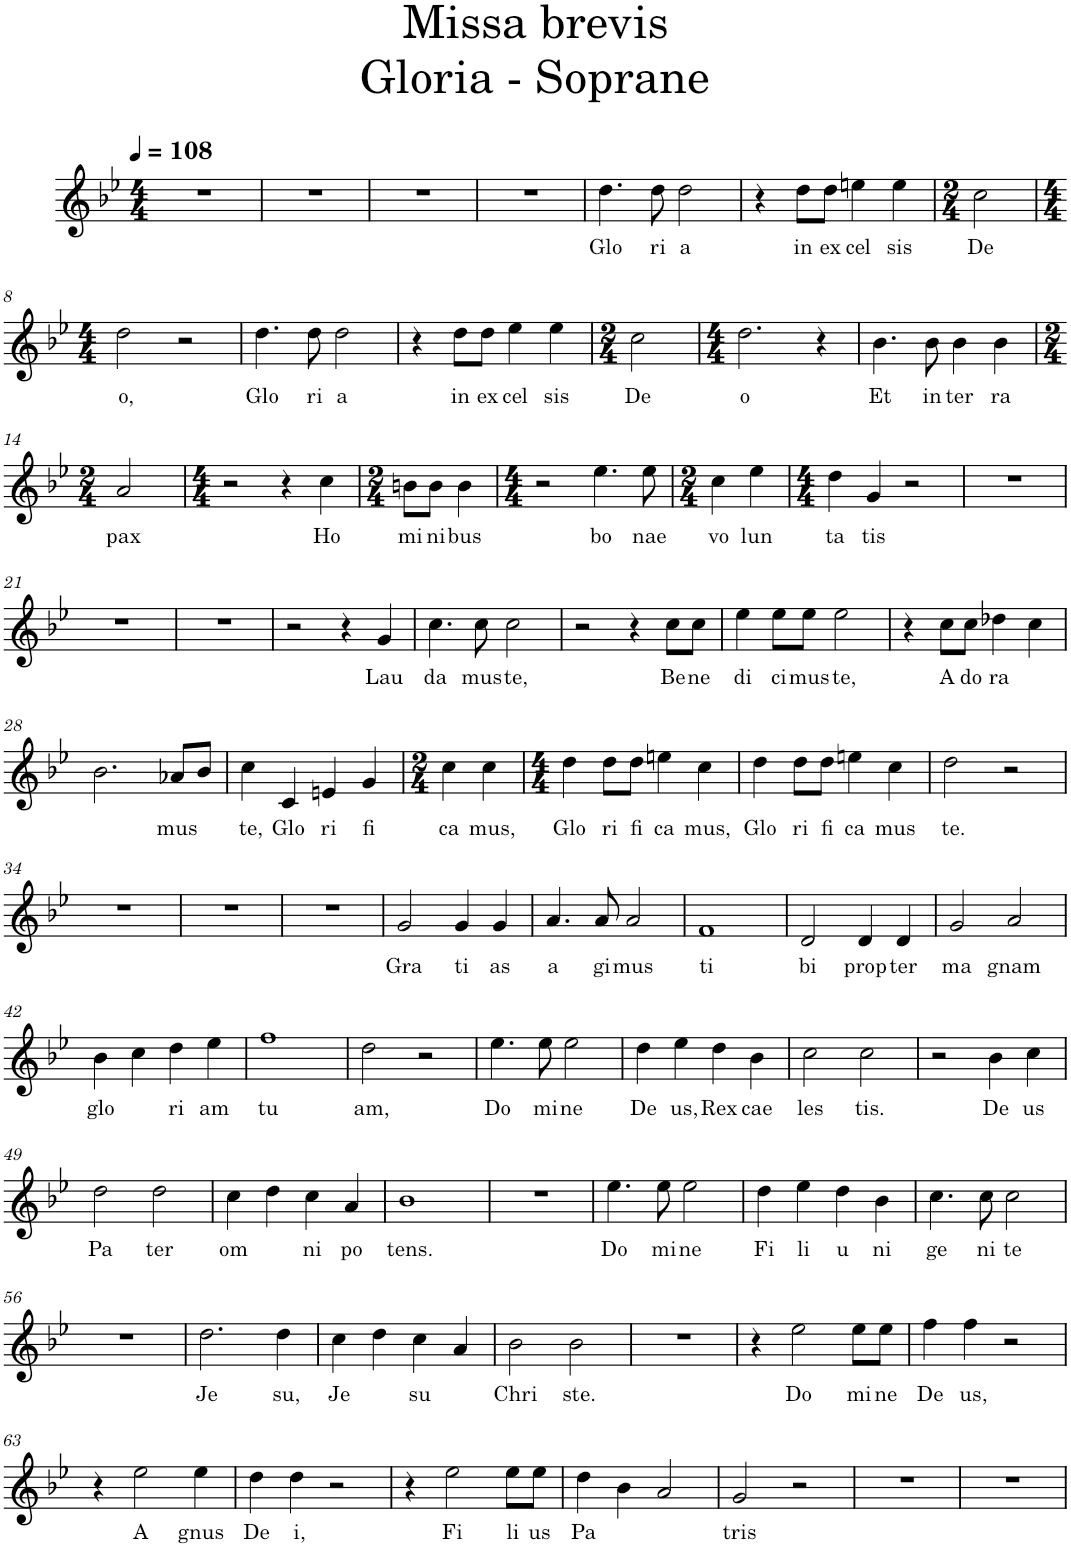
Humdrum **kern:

**kern	**text
*part1	*part1
*staff1	*staff1
*I"Piano, .S.	*
*I'Pia.	*
*clefG2	*
*k[b-e-]	*
*M4/4	*
*MM108	*
=1	=1
1r	.
=2	=2
1r	.
=3	=3
1r	.
=4	=4
1r	.
=5	=5
!	!LO:LY:b
4.dd\	Glo
!	!LO:LY:b
8dd\	ri
!	!LO:LY:b
2dd\	a
=6	=6
4r	.
!	!LO:LY:b
8dd\L	in
!	!LO:LY:b
8dd\J	ex
!	!LO:LY:b
4een\	cel
!	!LO:LY:b
4ee\	sis
=7	=7
*M2/4	*
!	!LO:LY:b
2cc\	De
!!LO:LB:g=z
=8	=8
*M4/4	*
!	!LO:LY:b
2dd\	o,
2r	.
=9	=9
!	!LO:LY:b
4.dd\	Glo
!	!LO:LY:b
8dd\	ri
!	!LO:LY:b
2dd\	a
=10	=10
4r	.
!	!LO:LY:b
8dd\L	in
!	!LO:LY:b
8dd\J	ex
!	!LO:LY:b
4ee-\	cel
!	!LO:LY:b
4ee-\	sis
=11	=11
*M2/4	*
!	!LO:LY:b
2cc\	De
=12	=12
*M4/4	*
!	!LO:LY:b
2.dd\	o
4r	.
=13	=13
!	!LO:LY:b
4.b-\	Et
!	!LO:LY:b
8b-\	in
!	!LO:LY:b
4b-\	ter
!	!LO:LY:b
4b-\	ra
!!LO:LB:g=z
=14	=14
*M2/4	*
!	!LO:LY:b
2a/	pax
=15	=15
*M4/4	*
2r	.
4r	.
!	!LO:LY:b
4cc\	Ho
=16	=16
*M2/4	*
!	!LO:LY:b
8bn\L	mi
!	!LO:LY:b
8b\J	ni
!	!LO:LY:b
4b\	bus
=17	=17
*M4/4	*
2r	.
!	!LO:LY:b
4.ee-\	bo
!	!LO:LY:b
8ee-\	nae
=18	=18
*M2/4	*
!	!LO:LY:b
4cc\	vo
!	!LO:LY:b
4ee-\	lun
=19	=19
*M4/4	*
!	!LO:LY:b
4dd\	ta
!	!LO:LY:b
4g/	tis
2r	.
=20	=20
1r	.
!!LO:LB:g=z
=21	=21
1r	.
=22	=22
1r	.
=23	=23
2r	.
4r	.
!	!LO:LY:b
4g/	Lau
=24	=24
!	!LO:LY:b
4.cc\	da
!	!LO:LY:b
8cc\	mus
!	!LO:LY:b
2cc\	te,
=25	=25
2r	.
4r	.
!	!LO:LY:b
8cc\L	Be
!	!LO:LY:b
8cc\J	ne
=26	=26
!	!LO:LY:b
4ee-\	di
!	!LO:LY:b
8ee-\L	ci
!	!LO:LY:b
8ee-\J	mus
!	!LO:LY:b
2ee-\	te,
=27	=27
4r	.
!	!LO:LY:b
8cc\L	A
!	!LO:LY:b
8cc\J	do
!	!LO:LY:b
4dd-X\	ra
4cc\	.
!!LO:LB:g=z
=28	=28
2.b-\	.
!	!LO:LY:b
8a-X/L	mus
8b-/J	.
=29	=29
!	!LO:LY:b
4cc\	te,
!	!LO:LY:b
4c/	Glo
!	!LO:LY:b
4en/	ri
!	!LO:LY:b
4g/	fi
=30	=30
*M2/4	*
!	!LO:LY:b
4cc\	ca
!	!LO:LY:b
4cc\	mus,
=31	=31
*M4/4	*
!	!LO:LY:b
4dd\	Glo
!	!LO:LY:b
8dd\L	ri
!	!LO:LY:b
8dd\J	fi
!	!LO:LY:b
4een\	ca
!	!LO:LY:b
4cc\	mus,
=32	=32
!	!LO:LY:b
4dd\	Glo
!	!LO:LY:b
8dd\L	ri
!	!LO:LY:b
8dd\J	fi
!	!LO:LY:b
4een\	ca
!	!LO:LY:b
4cc\	mus
=33	=33
!	!LO:LY:b
2dd\	te.
2r	.
!!LO:LB:g=z
=34	=34
1r	.
=35	=35
1r	.
=36	=36
1r	.
=37	=37
!	!LO:LY:b
2g/	Gra
!	!LO:LY:b
4g/	ti
!	!LO:LY:b
4g/	as
=38	=38
!	!LO:LY:b
4.a/	a
!	!LO:LY:b
8a/	gi
!	!LO:LY:b
2a/	mus
=39	=39
!	!LO:LY:b
1f	ti
=40	=40
!	!LO:LY:b
2d/	bi
!	!LO:LY:b
4d/	prop
!	!LO:LY:b
4d/	ter
=41	=41
!	!LO:LY:b
2g/	ma
!	!LO:LY:b
2a/	gnam
!!LO:LB:g=z
=42	=42
!	!LO:LY:b
4b-\	glo
4cc\	.
!	!LO:LY:b
4dd\	ri
!	!LO:LY:b
4ee-\	am
=43	=43
!	!LO:LY:b
1ff	tu
=44	=44
!	!LO:LY:b
2dd\	am,
2r	.
=45	=45
!	!LO:LY:b
4.ee-\	Do
!	!LO:LY:b
8ee-\	mi
!	!LO:LY:b
2ee-\	ne
=46	=46
!	!LO:LY:b
4dd\	De
!	!LO:LY:b
4ee-\	us,
!	!LO:LY:b
4dd\	Rex
!	!LO:LY:b
4b-\	cae
=47	=47
!	!LO:LY:b
2cc\	les
!	!LO:LY:b
2cc\	tis.
=48	=48
2r	.
!	!LO:LY:b
4b-\	De
!	!LO:LY:b
4cc\	us
!!LO:LB:g=z
=49	=49
!	!LO:LY:b
2dd\	Pa
!	!LO:LY:b
2dd\	ter
=50	=50
!	!LO:LY:b
4cc\	om
4dd\	.
!	!LO:LY:b
4cc\	ni
!	!LO:LY:b
4a/	po
=51	=51
!	!LO:LY:b
1b-	tens.
=52	=52
1r	.
=53	=53
!	!LO:LY:b
4.ee-\	Do
!	!LO:LY:b
8ee-\	mi
!	!LO:LY:b
2ee-\	ne
=54	=54
!	!LO:LY:b
4dd\	Fi
!	!LO:LY:b
4ee-\	li
!	!LO:LY:b
4dd\	u
!	!LO:LY:b
4b-\	ni
=55	=55
!	!LO:LY:b
4.cc\	ge
!	!LO:LY:b
8cc\	ni
!	!LO:LY:b
2cc\	te
!!LO:LB:g=z
=56	=56
1r	.
=57	=57
!	!LO:LY:b
2.dd\	Je
!	!LO:LY:b
4dd\	su,
=58	=58
!	!LO:LY:b
4cc\	Je
4dd\	.
!	!LO:LY:b
4cc\	su
4a/	.
=59	=59
!	!LO:LY:b
2b-\	Chri
!	!LO:LY:b
2b-\	ste.
=60	=60
1r	.
=61	=61
4r	.
!	!LO:LY:b
2ee-\	Do
!	!LO:LY:b
8ee-\L	mi
!	!LO:LY:b
8ee-\J	ne
=62	=62
!	!LO:LY:b
4ff\	De
!	!LO:LY:b
4ff\	us,
2r	.
!!LO:LB:g=z
=63	=63
4r	.
!	!LO:LY:b
2ee-\	A
!	!LO:LY:b
4ee-\	gnus
=64	=64
!	!LO:LY:b
4dd\	De
!	!LO:LY:b
4dd\	i,
2r	.
=65	=65
4r	.
!	!LO:LY:b
2ee-\	Fi
!	!LO:LY:b
8ee-\L	li
!	!LO:LY:b
8ee-\J	us
=66	=66
!	!LO:LY:b
4dd\	Pa
4b-\	.
2a/	.
=67	=67
!	!LO:LY:b
2g/	tris
2r	.
=68	=68
1r	.
=69	=69
1r	.
=	=
*-	*-
